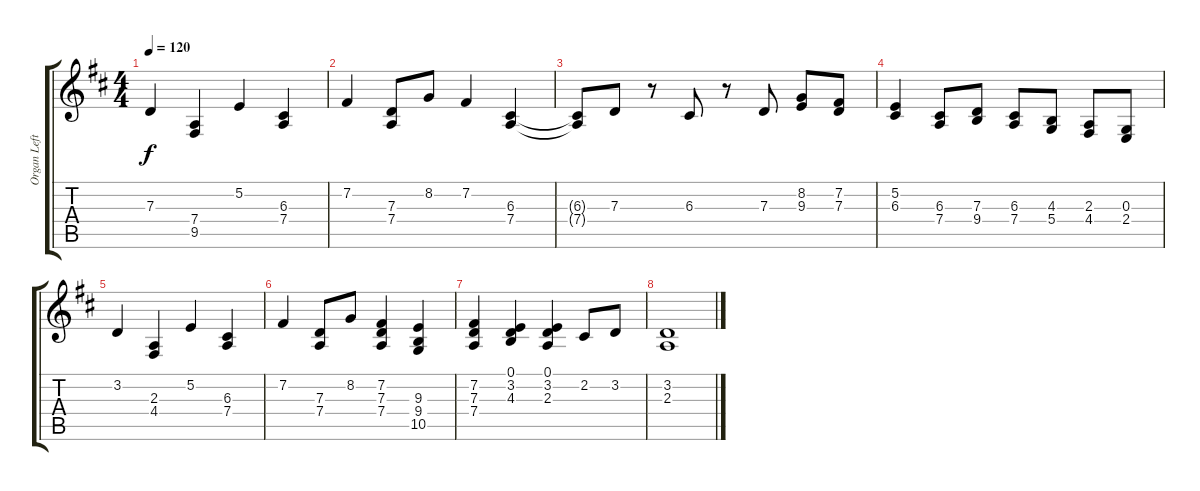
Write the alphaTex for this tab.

\track ("Organ Left" "Organ Left") {instrument churchorgan}
\staff {score tabs}
\tuning (E4 B3 G3 D3 A2 E2) {hide}
\ts (4 4)
\tempo 120
\clef g2
\ks d
7.3.4{dy f} (7.4 9.5).4 5.2.4 (6.3 7.4).4 |
7.2.4 (7.3 7.4).8 8.2.8 7.2.4 (6.3 7.4).4 |
(6.3{t} 7.4{t}).8 7.3.8 r.8 6.3.8 r.8 7.3.8 (8.2 9.3).8 (7.2 7.3).8 |
(5.2 6.3).4 (6.3 7.4).8 (7.3 9.4).8 (6.3 7.4).8 (4.3 5.4).8 (2.3 4.4).8 (0.3 2.4).8 |
3.2.4 (2.3 4.4).4 5.2.4 (6.3 7.4).4 |
7.2.4 (7.3 7.4).8 8.2.8 (7.2 7.3 7.4).4 (9.3 9.4 10.5).4 |
(7.2 7.3 7.4).4 (0.1 3.2 4.3).4 (0.1 3.2 2.3).4 2.2.8 3.2.8 |
(3.2 2.3).1
